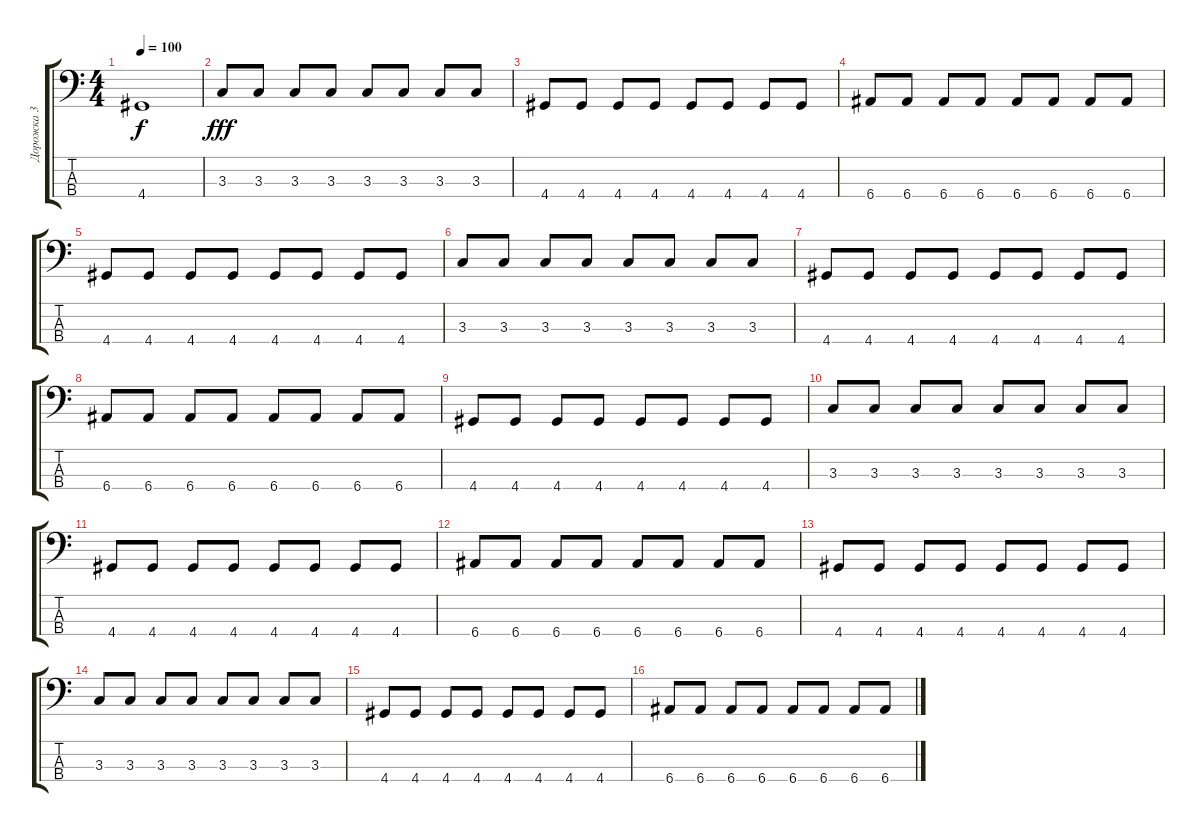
\track ("Дорожка 3" "Дорожка 3") {instrument electricbassfinger}
\staff {score tabs}
\tuning (G2 D2 A1 E1) {hide}
\ts (4 4)
\tempo 100
\clef f4
\ks c
4.4.1{dy f} |
3.3.8{dy fff} 3.3.8 3.3.8 3.3.8 3.3.8 3.3.8 3.3.8 3.3.8 |
4.4.8 4.4.8 4.4.8 4.4.8 4.4.8 4.4.8 4.4.8 4.4.8 |
6.4.8 6.4.8 6.4.8 6.4.8 6.4.8 6.4.8 6.4.8 6.4.8 |
4.4.8 4.4.8 4.4.8 4.4.8 4.4.8 4.4.8 4.4.8 4.4.8 |
3.3.8 3.3.8 3.3.8 3.3.8 3.3.8 3.3.8 3.3.8 3.3.8 |
4.4.8 4.4.8 4.4.8 4.4.8 4.4.8 4.4.8 4.4.8 4.4.8 |
6.4.8 6.4.8 6.4.8 6.4.8 6.4.8 6.4.8 6.4.8 6.4.8 |
4.4.8 4.4.8 4.4.8 4.4.8 4.4.8 4.4.8 4.4.8 4.4.8 |
3.3.8 3.3.8 3.3.8 3.3.8 3.3.8 3.3.8 3.3.8 3.3.8 |
4.4.8 4.4.8 4.4.8 4.4.8 4.4.8 4.4.8 4.4.8 4.4.8 |
6.4.8 6.4.8 6.4.8 6.4.8 6.4.8 6.4.8 6.4.8 6.4.8 |
4.4.8 4.4.8 4.4.8 4.4.8 4.4.8 4.4.8 4.4.8 4.4.8 |
3.3.8 3.3.8 3.3.8 3.3.8 3.3.8 3.3.8 3.3.8 3.3.8 |
4.4.8 4.4.8 4.4.8 4.4.8 4.4.8 4.4.8 4.4.8 4.4.8 |
6.4.8 6.4.8 6.4.8 6.4.8 6.4.8 6.4.8 6.4.8 6.4.8
